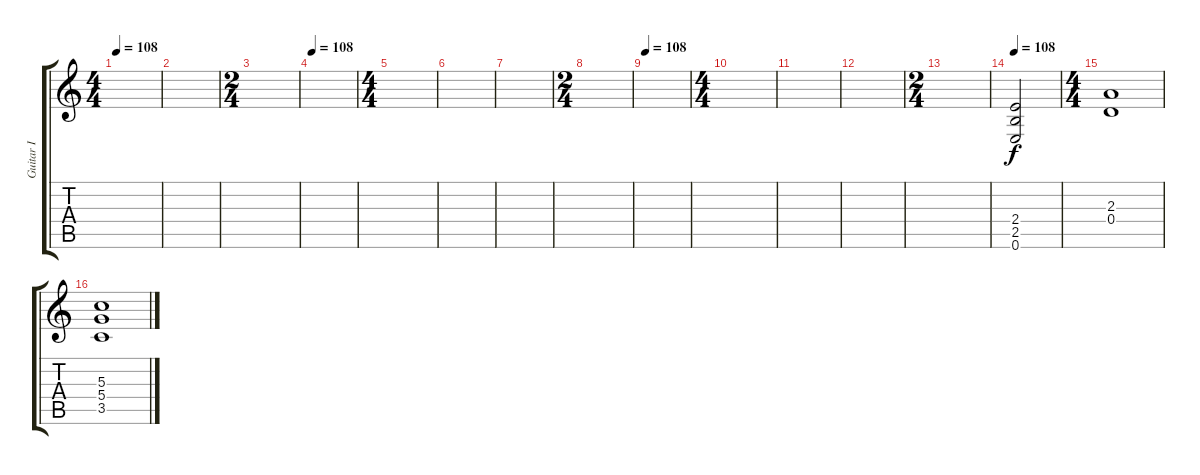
\track ("Guitar I" "Guitar I") {instrument distortionguitar}
\staff {score tabs}
\tuning (E4 B3 G3 D3 A2 E2) {hide}
\ts (4 4)
\tempo 108
\clef g2
\ks c
|
|
\ts (2 4)
|
\tempo 108
|
\ts (4 4)
|
|
|
\ts (2 4)
|
\tempo 108
|
\ts (4 4)
|
|
|
\ts (2 4)
|
\tempo 108
(2.4 2.5 0.6).2{volume 12} |
\ts (4 4)
(2.3 0.4).1 |
(5.3 5.4 3.5).1
